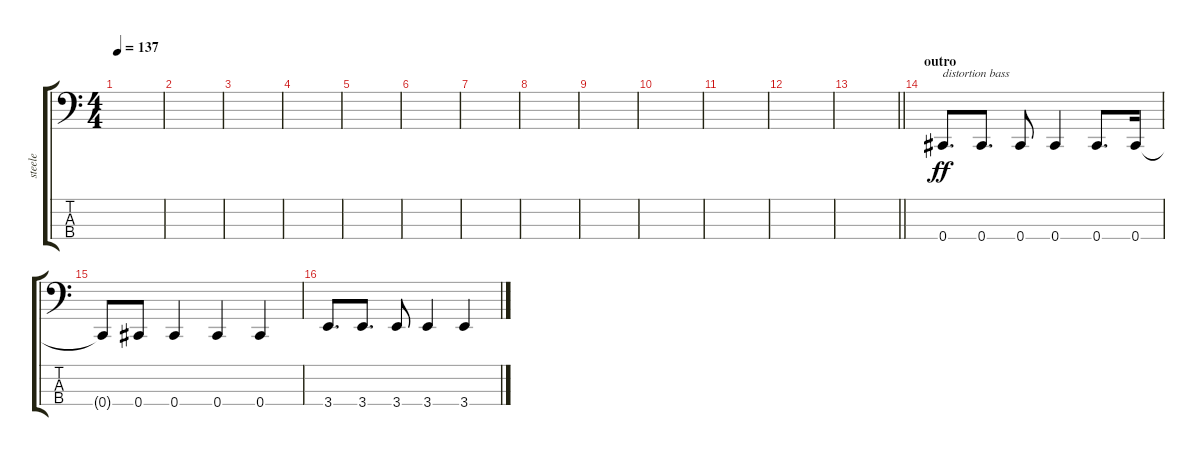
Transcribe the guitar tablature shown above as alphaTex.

\track ("steele" "steele") {instrument electricbasspick}
\staff {score tabs}
\tuning (Gb2 Db2 Ab1 Db1) {hide}
\ts (4 4)
\tempo 137
\clef f4
\ks c
|
|
|
|
|
|
|
|
|
|
|
|
\barLineRight lightlight
|
\section ("" "outro")
0.4.8{d txt "distortion bass" dy ff instrument baritonesax} 0.4.8{d} 0.4.8 0.4.4 0.4.8{d} 0.4.16 |
0.4{t}.8 0.4.8 0.4.4 0.4.4 0.4.4 |
3.4.8{d} 3.4.8{d} 3.4.8 3.4.4 3.4.4
